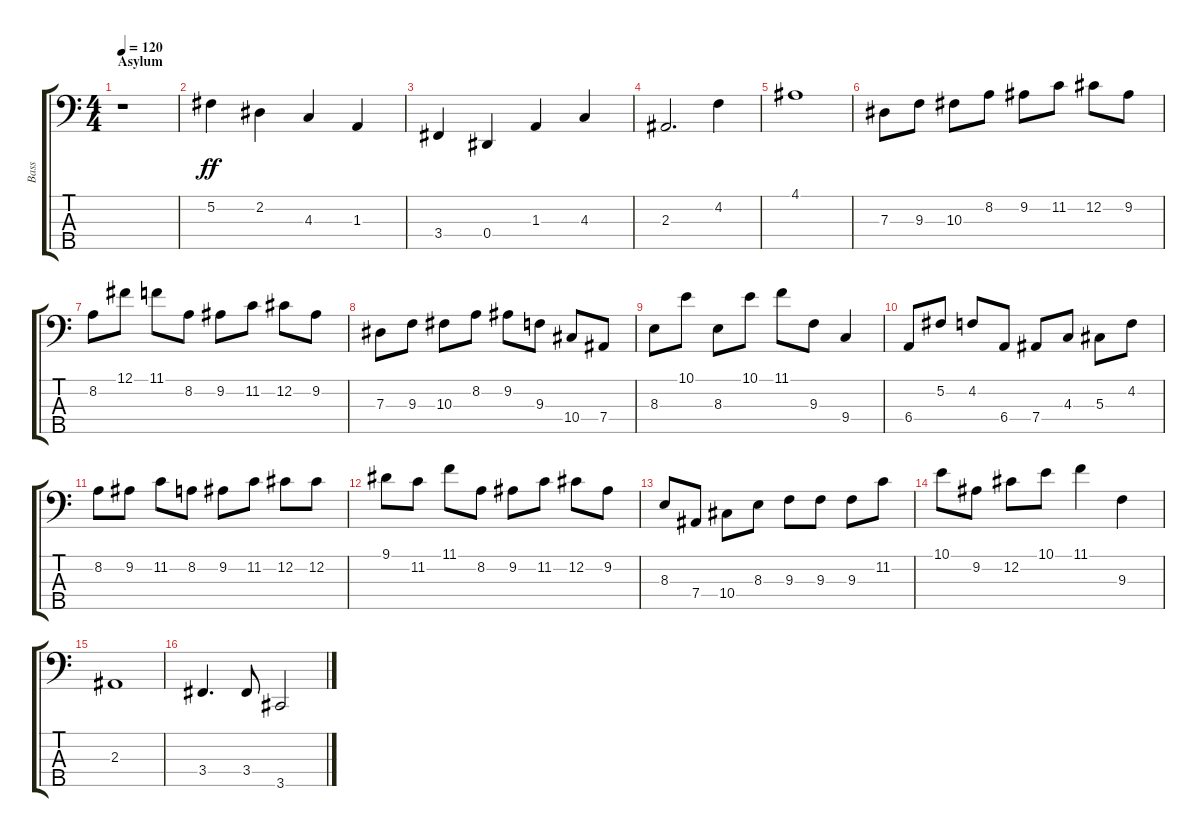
\track ("Bass" "Bass") {instrument electricbassfinger}
\staff {score tabs}
\tuning (Gb2 Db2 Ab1 Eb1 Bb0) {hide}
\ts (4 4)
\section ("" "Asylum")
\tempo 120
\clef f4
\ks c
r.1{dy ff instrument electricbassfinger} |
5.2.4 2.2.4 4.3.4 1.3.4 |
3.4.4 0.4.4 1.3.4 4.3.4 |
2.3.2{d} 4.2.4 |
4.1.1 |
7.3.8 9.3.8 10.3.8 8.2.8 9.2.8 11.2.8 12.2.8 9.2.8 |
8.2.8 12.1.8 11.1.8 8.2.8 9.2.8 11.2.8 12.2.8 9.2.8 |
7.3.8 9.3.8 10.3.8 8.2.8 9.2.8 9.3.8 10.4.8 7.4.8 |
8.3.8 10.1.8 8.3.8 10.1.8 11.1.8 9.3.8 9.4.4 |
6.4.8 5.2.8 4.2.8 6.4.8 7.4.8 4.3.8 5.3.8 4.2.8 |
8.2.8 9.2.8 11.2.8 8.2.8 9.2.8 11.2.8 12.2.8 12.2.8 |
9.1.8 11.2.8 11.1.8 8.2.8 9.2.8 11.2.8 12.2.8 9.2.8 |
8.3.8 7.4.8 10.4.8 8.3.8 9.3.8 9.3.8 9.3.8 11.2.8 |
10.1.8 9.2.8 12.2.8 10.1.8 11.1.4 9.3.4 |
2.3.1 |
3.4.4{d} 3.4.8 3.5.2
